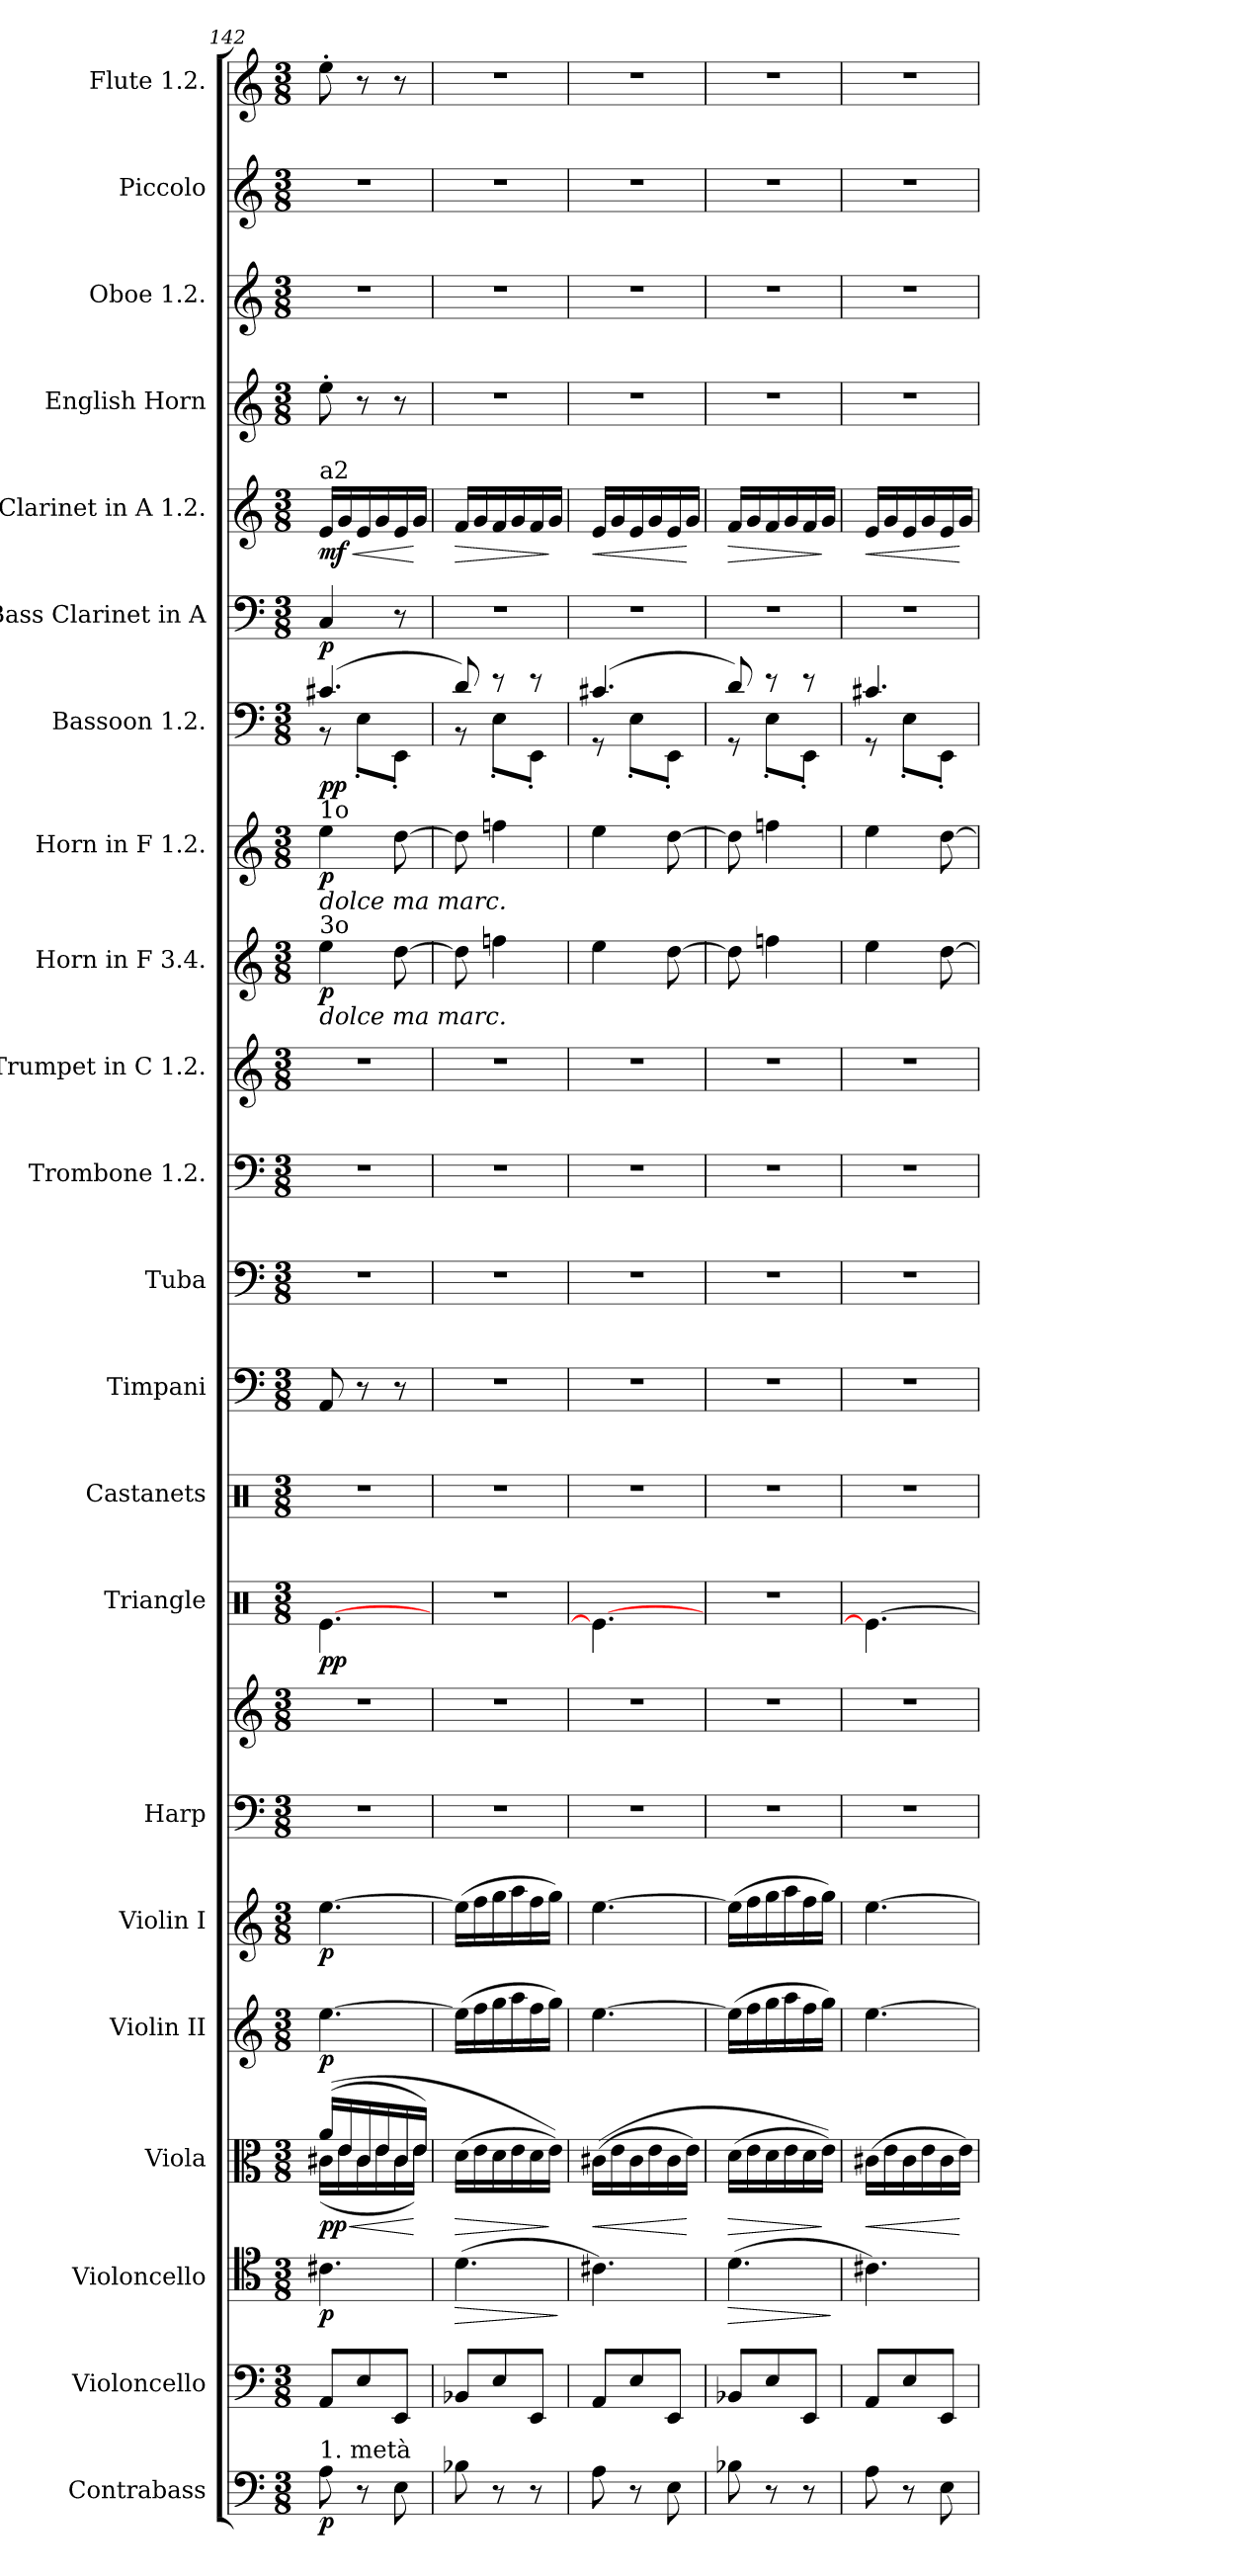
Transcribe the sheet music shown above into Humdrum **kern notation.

**kern	**dynam	**kern	**kern	**dynam	**kern	**dynam	**kern	**dynam	**kern	**dynam	**kern	**kern	**kern	**dynam	**kern	**kern	**kern	**kern	**kern	**kern	**dynam	**kern	**dynam	**kern	**dynam	**kern	**dynam	**kern	**dynam	**kern	**kern	**kern	**kern
*part22	*part22	*part21	*part20	*part20	*part19	*part19	*part18	*part18	*part17	*part17	*part16	*part16	*part15	*part15	*part14	*part13	*part12	*part11	*part10	*part9	*part9	*part8	*part8	*part7	*part7	*part6	*part6	*part5	*part5	*part4	*part3	*part2	*part1
*staff23	*staff23	*staff22	*staff21	*staff21	*staff20	*staff20	*staff19	*staff19	*staff18	*staff18	*staff17	*staff16	*staff15	*staff15	*staff14	*staff13	*staff12	*staff11	*staff10	*staff9	*staff9	*staff8	*staff8	*staff7	*staff7	*staff6	*staff6	*staff5	*staff5	*staff4	*staff3	*staff2	*staff1
*I"Contrabass	*	*I"Violoncello	*I"Violoncello	*	*I"Viola	*	*I"Violin II	*	*I"Violin I	*	*I"Harp	*	*I"Triangle	*	*I"Castanets	*I"Timpani	*I"Tuba	*I"Trombone 1.2.	*I"Trumpet in C 1.2.	*I"Horn in F 3.4.	*	*I"Horn in F 1.2.	*	*I"Bassoon 1.2.	*	*I"Bass Clarinet in A	*	*I"Clarinet in A 1.2.	*	*I"English Horn	*I"Oboe 1.2.	*I"Piccolo	*I"Flute 1.2.
*I'Cb.	*	*I'Vc.	*I'Vc.	*	*I'Vla.	*	*I'Vln. II	*	*I'Vln. I	*	*I'Hp.	*	*I'Tri.	*	*I'Cast.	*I'Timp.	*I'Tba.	*I'1.2. Tbn.	*	*I'3.4. Hn.	*	*I'1.2. Hn.	*	*I'1.2. Bsn.	*	*	*	*	*	*I'Eng. Hn.	*I'1.2. Ob.	*I'Picc.	*I'1.2. Fl.
*clefF4	*	*clefF4	*clefC4	*	*clefC3	*	*clefG2	*	*clefG2	*	*clefF4	*clefG2	*clefX	*	*clefX	*clefF4	*clefF4	*clefF4	*clefG2	*clefG2	*	*clefG2	*	*clefF4	*	*clefF4	*	*clefG2	*	*clefG2	*clefG2	*clefG2	*clefG2
*ITrd7c12	*	*	*	*	*	*	*	*	*	*	*	*	*	*	*	*	*	*	*	*ITrd4c7	*	*ITrd4c7	*	*	*	*ITrd2c3	*	*ITrd2c3	*	*ITrd4c7	*	*ITrd-7c-12	*
*k[]	*	*k[]	*k[]	*	*k[]	*	*k[]	*	*k[]	*	*k[]	*k[]	*k[]	*	*k[]	*k[]	*k[]	*k[]	*k[]	*k[b-]	*	*k[b-]	*	*k[]	*	*k[f#c#g#]	*	*k[f#c#g#]	*	*k[b-]	*k[]	*k[]	*k[]
*M3/8	*	*M3/8	*M3/8	*	*M3/8	*	*M3/8	*	*M3/8	*	*M3/8	*M3/8	*M3/8	*	*M3/8	*M3/8	*M3/8	*M3/8	*M3/8	*M3/8	*	*M3/8	*	*M3/8	*	*M3/8	*	*M3/8	*	*M3/8	*M3/8	*M3/8	*M3/8
=142	=142	=142	=142	=142	=142	=142	=142	=142	=142	=142	=142	=142	=142	=142	=142	=142	=142	=142	=142	=142	=142	=142	=142	=142	=142	=142	=142	=142	=142	=142	=142	=142	=142
*	*	*	*	*	*^	*	*	*	*	*	*	*	*	*	*	*	*	*	*	*	*	*	*	*	*	*	*	*	*	*	*	*	*
!	!	!	!	!	!	!	!	!	!	!	!	!	!	!	!	!	!	!	!	!	!	!	!	!	!	!	!	!	!LO:TX:a:t=a2	!	!	!	!	!
!	!	!	!	!	!	!	!	!	!	!	!	!	!	!	!	!	!	!	!	!	!	!	!LO:TX:b:i:t=dolce ma marc.	!	!	!	!	!	!	!	!	!	!	!
!	!	!	!	!	!	!	!	!	!	!	!	!	!	!	!	!	!	!	!	!	!	!	!LO:TX:a:t=1o	!	!	!	!	!	!	!	!	!	!	!
!	!	!	!	!	!	!	!	!	!	!	!	!	!	!	!	!	!	!	!	!	!LO:TX:a:t=3o	!	!	!	!	!	!	!	!	!	!	!	!	!
!	!	!	!	!	!	!	!	!	!	!	!	!	!	!	!	!	!	!	!	!	!LO:TX:b:i:t=dolce ma marc.	!	!	!	!	!	!	!	!	!	!	!	!	!
!LO:TX:a:t=1. metà	!	!	!	!	!	!	!	!	!	!	!	!	!	!	!	!	!	!	!	!	!	!	!	!	!	!	!	!	!	!	!	!	!	!
!	!	!	!	!	!	!	!LO:HP:b	!	!	!	!	!LO:N:vis=1	!LO:N:vis=1	!	!	!LO:N:vis=1	!	!LO:N:vis=1	!LO:N:vis=1	!LO:N:vis=1	!	!	!	!	!	!	!	!	!	!LO:HP:b	!	!LO:N:vis=1	!LO:N:vis=1	!
*	*	*	*	*	*	*	*	*	*	*	*	*	*	*	*	*	*	*	*	*	*	*	*	*	*^	*	*	*	*	*	*	*	*	*
8AAi\	p	8AAi/L	4.c#Xi\	p	((16ai/LL	(16c#Xi\LL	< p p	[>4.eei\	p	[>4.eei\	p	4.r	4.r	[>4.Rei\	pp	4.r	8AAi/	4.r	4.r	4.r	4ai\	p	4ai\	p	(4.c#Xi/	8r	pp	4AAi/	p	16c#i/LL	< mf	8a'i\	4.r	4.r	8ee'i\
.	.	.	.	.	16ei/	16ei\	.	.	.	.	.	.	.	.	.	.	.	.	.	.	.	.	.	.	.	.	.	.	.	16ei/	.	.	.	.	.
8r	.	8Ei/	.	.	16c#i/	16c#i\	.	.	.	.	.	.	.	.	.	.	8r	.	.	.	.	.	.	.	.	8E'i\L	.	.	.	16c#i/	.	8r	.	.	8r
.	.	.	.	.	16ei/	16ei\	.	.	.	.	.	.	.	.	.	.	.	.	.	.	.	.	.	.	.	.	.	.	.	16ei/	.	.	.	.	.
8EEi\	.	8EEi/J	.	.	16c#i/	16c#i\	.	.	.	.	.	.	.	.	.	.	8r	.	.	.	[>8gi\	.	[>8gi\	.	.	8EE'i\J	.	8r	.	16c#i/	.	8r	.	.	8r
.	.	.	.	.	16ei/JJ)	16ei\JJ)	[	.	.	.	.	.	.	.	.	.	.	.	.	.	.	.	.	.	.	.	.	.	.	16ei/JJ	[	.	.	.	.
!!LO:PB:g=z
=143	=143	=143	=143	=143	=143	=143	=143	=143	=143	=143	=143	=143	=143	=143	=143	=143	=143	=143	=143	=143	=143	=143	=143	=143	=143	=143	=143	=143	=143	=143	=143	=143	=143	=143	=143
!	!	!	!	!	!LO:TX:a:t=unis.	!	!	!	!	!	!	!	!	!	!	!	!	!	!	!	!	!	!	!	!	!	!	!	!	!	!	!	!	!	!
!	!	!	!	!LO:HP:b	!	!	!LO:HP:b	!	!	!	!	!LO:N:vis=1	!LO:N:vis=1	!LO:N:vis=1	!	!LO:N:vis=1	!LO:N:vis=1	!LO:N:vis=1	!LO:N:vis=1	!LO:N:vis=1	!	!	!	!	!	!	!	!LO:N:vis=1	!	!	!LO:HP:b	!LO:N:vis=1	!LO:N:vis=1	!LO:N:vis=1	!LO:N:vis=1
*	*	*	*	*	*v	*v	*	*	*	*	*	*	*	*	*	*	*	*	*	*	*	*	*	*	*	*	*	*	*	*	*	*	*	*	*
8BB-Xi\	.	8BB-Xi/L	(4.di\	>	(16di\LL	>	(16eei\LL]	.	(16eei\LL]	.	4.r	4.r	4.r	.	4.r	4.r	4.r	4.r	4.r	8gi\]	.	8gi\]	.	8di/)	8r	.	4.r	.	16di/LL	>	4.r	4.r	4.r	4.r
.	.	.	.	.	16ei\	.	16ffi\	.	16ffi\	.	.	.	.	.	.	.	.	.	.	.	.	.	.	.	.	.	.	.	16ei/	.	.	.	.	.
8r	.	8Ei/	.	.	16di\	.	16ggi\	.	16ggi\	.	.	.	.	.	.	.	.	.	.	4b-Xi\	.	4b-Xi\	.	8r	8E'i\L	.	.	.	16di/	.	.	.	.	.
.	.	.	.	.	16ei\	.	16aai\	.	16aai\	.	.	.	.	.	.	.	.	.	.	.	.	.	.	.	.	.	.	.	16ei/	.	.	.	.	.
8r	.	8EEi/J	.	.	16di\	.	16ffi\	.	16ffi\	.	.	.	.	.	.	.	.	.	.	.	.	.	.	8r	8EE'i\J	.	.	.	16di/	.	.	.	.	.
.	.	.	.	.	16ei\JJ))	]	16ggi\JJ)	.	16ggi\JJ)	.	.	.	.	.	.	.	.	.	.	.	.	.	.	.	.	.	.	.	16ei/JJ	]	.	.	.	.
*	*	*	*	*	*	*	*	*	*	*	*	*	*	*	*	*	*	*	*	*	*	*	*	*v	*v	*	*	*	*	*	*	*	*	*
.	.	.	.	]	.	.	.	.	.	.	.	.	.	.	.	.	.	.	.	.	.	.	.	.	.	.	.	.	.	.	.	.	.
=144	=144	=144	=144	=144	=144	=144	=144	=144	=144	=144	=144	=144	=144	=144	=144	=144	=144	=144	=144	=144	=144	=144	=144	=144	=144	=144	=144	=144	=144	=144	=144	=144	=144
!	!	!	!	!	!	!LO:HP:b	!	!	!	!	!LO:N:vis=1	!LO:N:vis=1	!	!	!LO:N:vis=1	!LO:N:vis=1	!LO:N:vis=1	!LO:N:vis=1	!LO:N:vis=1	!	!	!	!	!	!	!LO:N:vis=1	!	!	!LO:HP:b	!LO:N:vis=1	!LO:N:vis=1	!LO:N:vis=1	!LO:N:vis=1
*	*	*	*	*	*	*	*	*	*	*	*	*	*	*	*	*	*	*	*	*	*	*	*	*^	*	*	*	*	*	*	*	*	*
8AAi\	.	8AAi/L	4.c#Xi\)	.	((16c#Xi\LL	<	[>4.eei\	.	[>4.eei\	.	4.r	4.r	4.Rei\_>	.	4.r	4.r	4.r	4.r	4.r	4ai\	.	4ai\	.	(4.c#Xi/	8r	.	4.r	.	16c#i/LL	<	4.r	4.r	4.r	4.r
.	.	.	.	.	16ei\	.	.	.	.	.	.	.	.	.	.	.	.	.	.	.	.	.	.	.	.	.	.	.	16ei/	.	.	.	.	.
8r	.	8Ei/	.	.	16c#i\	.	.	.	.	.	.	.	.	.	.	.	.	.	.	.	.	.	.	.	8E'i\L	.	.	.	16c#i/	.	.	.	.	.
.	.	.	.	.	16ei\	.	.	.	.	.	.	.	.	.	.	.	.	.	.	.	.	.	.	.	.	.	.	.	16ei/	.	.	.	.	.
8EEi\	.	8EEi/J	.	.	16c#i\	.	.	.	.	.	.	.	.	.	.	.	.	.	.	[>8gi\	.	[>8gi\	.	.	8EE'i\J	.	.	.	16c#i/	.	.	.	.	.
.	.	.	.	.	16ei\JJ)	[	.	.	.	.	.	.	.	.	.	.	.	.	.	.	.	.	.	.	.	.	.	.	16ei/JJ	[	.	.	.	.
=145	=145	=145	=145	=145	=145	=145	=145	=145	=145	=145	=145	=145	=145	=145	=145	=145	=145	=145	=145	=145	=145	=145	=145	=145	=145	=145	=145	=145	=145	=145	=145	=145	=145	=145
!	!	!	!	!LO:HP:b	!	!LO:HP:b	!	!	!	!	!LO:N:vis=1	!LO:N:vis=1	!LO:N:vis=1	!	!LO:N:vis=1	!LO:N:vis=1	!LO:N:vis=1	!LO:N:vis=1	!LO:N:vis=1	!	!	!	!	!	!	!	!LO:N:vis=1	!	!	!LO:HP:b	!LO:N:vis=1	!LO:N:vis=1	!LO:N:vis=1	!LO:N:vis=1
8BB-Xi\	.	8BB-Xi/L	(4.di\	>	(16di\LL	>	(16eei\LL]	.	(16eei\LL]	.	4.r	4.r	4.r	.	4.r	4.r	4.r	4.r	4.r	8gi\]	.	8gi\]	.	8di/)	8r	.	4.r	.	16di/LL	>	4.r	4.r	4.r	4.r
.	.	.	.	.	16ei\	.	16ffi\	.	16ffi\	.	.	.	.	.	.	.	.	.	.	.	.	.	.	.	.	.	.	.	16ei/	.	.	.	.	.
8r	.	8Ei/	.	.	16di\	.	16ggi\	.	16ggi\	.	.	.	.	.	.	.	.	.	.	4b-Xi\	.	4b-Xi\	.	8r	8E'i\L	.	.	.	16di/	.	.	.	.	.
.	.	.	.	.	16ei\	.	16aai\	.	16aai\	.	.	.	.	.	.	.	.	.	.	.	.	.	.	.	.	.	.	.	16ei/	.	.	.	.	.
8r	.	8EEi/J	.	.	16di\	.	16ffi\	.	16ffi\	.	.	.	.	.	.	.	.	.	.	.	.	.	.	8r	8EE'i\J	.	.	.	16di/	.	.	.	.	.
.	.	.	.	.	16ei\JJ))	]	16ggi\JJ)	.	16ggi\JJ)	.	.	.	.	.	.	.	.	.	.	.	.	.	.	.	.	.	.	.	16ei/JJ	]	.	.	.	.
*	*	*	*	*	*	*	*	*	*	*	*	*	*	*	*	*	*	*	*	*	*	*	*	*v	*v	*	*	*	*	*	*	*	*	*
.	.	.	.	]	.	.	.	.	.	.	.	.	.	.	.	.	.	.	.	.	.	.	.	.	.	.	.	.	.	.	.	.	.
=146	=146	=146	=146	=146	=146	=146	=146	=146	=146	=146	=146	=146	=146	=146	=146	=146	=146	=146	=146	=146	=146	=146	=146	=146	=146	=146	=146	=146	=146	=146	=146	=146	=146
!	!	!	!	!	!	!LO:HP:b	!	!	!	!	!LO:N:vis=1	!LO:N:vis=1	!	!	!LO:N:vis=1	!LO:N:vis=1	!LO:N:vis=1	!LO:N:vis=1	!LO:N:vis=1	!	!	!	!	!	!	!LO:N:vis=1	!	!	!LO:HP:b	!LO:N:vis=1	!LO:N:vis=1	!LO:N:vis=1	!LO:N:vis=1
*	*	*	*	*	*	*	*	*	*	*	*	*	*	*	*	*	*	*	*	*	*	*	*	*^	*	*	*	*	*	*	*	*	*
8AAi\	.	8AAi/L	4.c#Xi\)	.	(16c#Xi\LL	<	[>4.eei\	.	[>4.eei\	.	4.r	4.r	4.Rei\_>	.	4.r	4.r	4.r	4.r	4.r	4ai\	.	4ai\	.	4.c#Xi/	8r	.	4.r	.	16c#i/LL	<	4.r	4.r	4.r	4.r
.	.	.	.	.	16ei\	.	.	.	.	.	.	.	.	.	.	.	.	.	.	.	.	.	.	.	.	.	.	.	16ei/	.	.	.	.	.
8r	.	8Ei/	.	.	16c#i\	.	.	.	.	.	.	.	.	.	.	.	.	.	.	.	.	.	.	.	8E'i\L	.	.	.	16c#i/	.	.	.	.	.
.	.	.	.	.	16ei\	.	.	.	.	.	.	.	.	.	.	.	.	.	.	.	.	.	.	.	.	.	.	.	16ei/	.	.	.	.	.
8EEi\	.	8EEi/J	.	.	16c#i\	.	.	.	.	.	.	.	.	.	.	.	.	.	.	[>8gi\	.	[>8gi\	.	.	8EE'i\J	.	.	.	16c#i/	.	.	.	.	.
.	.	.	.	.	16ei\JJ)	[	.	.	.	.	.	.	.	.	.	.	.	.	.	.	.	.	.	.	.	.	.	.	16ei/JJ	[	.	.	.	.
*	*	*	*	*	*	*	*	*	*	*	*	*	*	*	*	*	*	*	*	*	*	*	*	*v	*v	*	*	*	*	*	*	*	*	*
=	=	=	=	=	=	=	=	=	=	=	=	=	=	=	=	=	=	=	=	=	=	=	=	=	=	=	=	=	=	=	=	=	=
*-	*-	*-	*-	*-	*-	*-	*-	*-	*-	*-	*-	*-	*-	*-	*-	*-	*-	*-	*-	*-	*-	*-	*-	*-	*-	*-	*-	*-	*-	*-	*-	*-	*-
